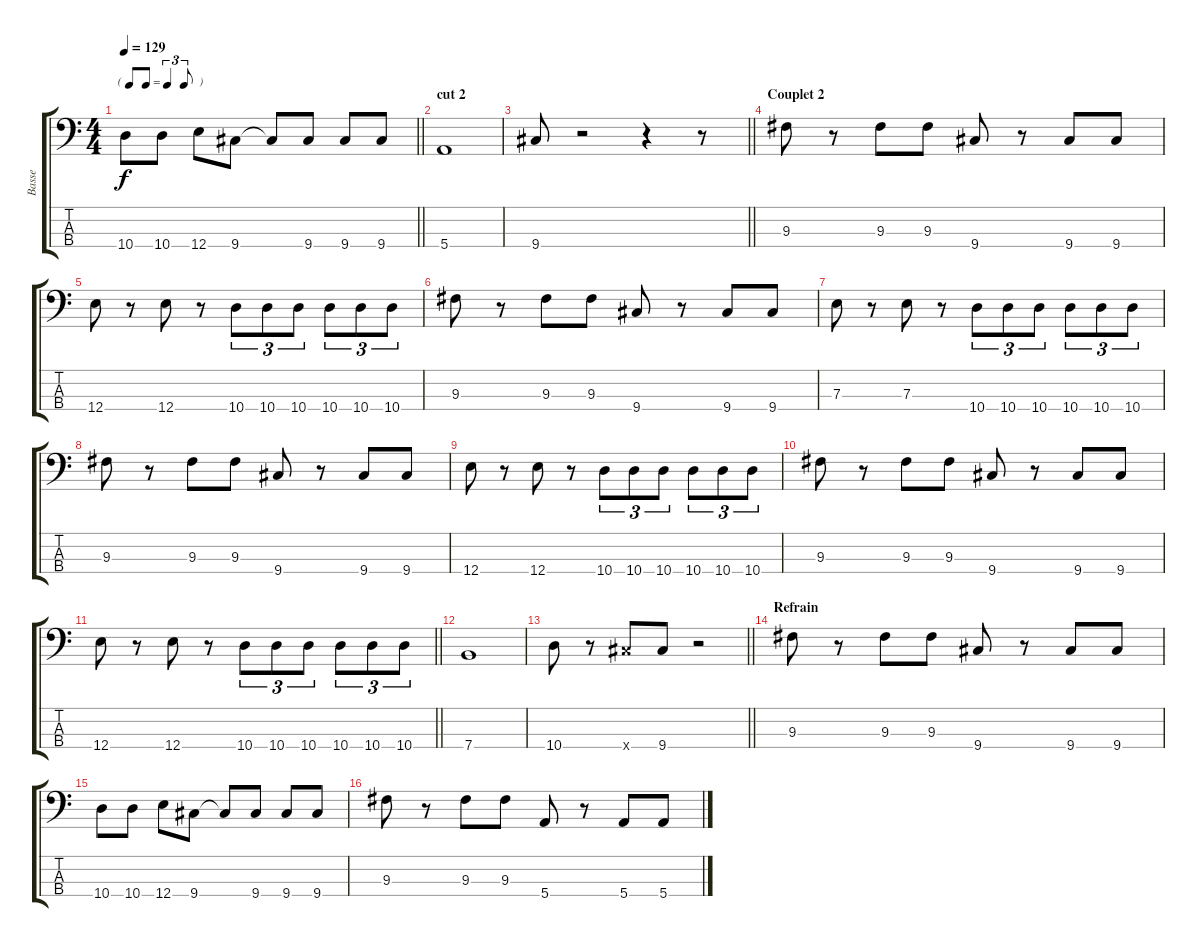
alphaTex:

\track ("Basse" "Basse") {instrument electricbasspick}
\staff {score tabs}
\tuning (G2 D2 A1 E1) {hide}
\ts (4 4)
\tf triplet8th
\tempo 129
\clef f4
\barLineRight lightlight
\ks c
10.4.8{dy f} 10.4.8 12.4.8 9.4.8 9.4{t}.8 9.4.8 9.4.8 9.4.8 |
\section ("" "cut 2")
5.4.1 |
\barLineRight lightlight
9.4.8 r.2 r.4 r.8 |
\section ("" "Couplet 2")
9.3.8 r.8 9.3.8 9.3.8 9.4.8 r.8 9.4.8 9.4.8 |
12.4.8 r.8 12.4.8 r.8 10.4.8{tu (3 2)} 10.4.8{tu (3 2)} 10.4.8{tu (3 2)} 10.4.8{tu (3 2)} 10.4.8{tu (3 2)} 10.4.8{tu (3 2)} |
9.3.8 r.8 9.3.8 9.3.8 9.4.8 r.8 9.4.8 9.4.8 |
7.3.8 r.8 7.3.8 r.8 10.4.8{tu (3 2)} 10.4.8{tu (3 2)} 10.4.8{tu (3 2)} 10.4.8{tu (3 2)} 10.4.8{tu (3 2)} 10.4.8{tu (3 2)} |
9.3.8 r.8 9.3.8 9.3.8 9.4.8 r.8 9.4.8 9.4.8 |
12.4.8 r.8 12.4.8 r.8 10.4.8{tu (3 2)} 10.4.8{tu (3 2)} 10.4.8{tu (3 2)} 10.4.8{tu (3 2)} 10.4.8{tu (3 2)} 10.4.8{tu (3 2)} |
9.3.8 r.8 9.3.8 9.3.8 9.4.8 r.8 9.4.8 9.4.8 |
\barLineRight lightlight
12.4.8 r.8 12.4.8 r.8 10.4.8{tu (3 2)} 10.4.8{tu (3 2)} 10.4.8{tu (3 2)} 10.4.8{tu (3 2)} 10.4.8{tu (3 2)} 10.4.8{tu (3 2)} |
\section ("" "")
7.4.1 |
\barLineRight lightlight
10.4.8 r.8 9.4{x}.8 9.4.8 r.2 |
\section ("" "Refrain")
9.3.8 r.8 9.3.8 9.3.8 9.4.8 r.8 9.4.8 9.4.8 |
10.4.8 10.4.8 12.4.8 9.4.8 9.4{t}.8 9.4.8 9.4.8 9.4.8 |
9.3.8 r.8 9.3.8 9.3.8 5.4.8 r.8 5.4.8 5.4.8
